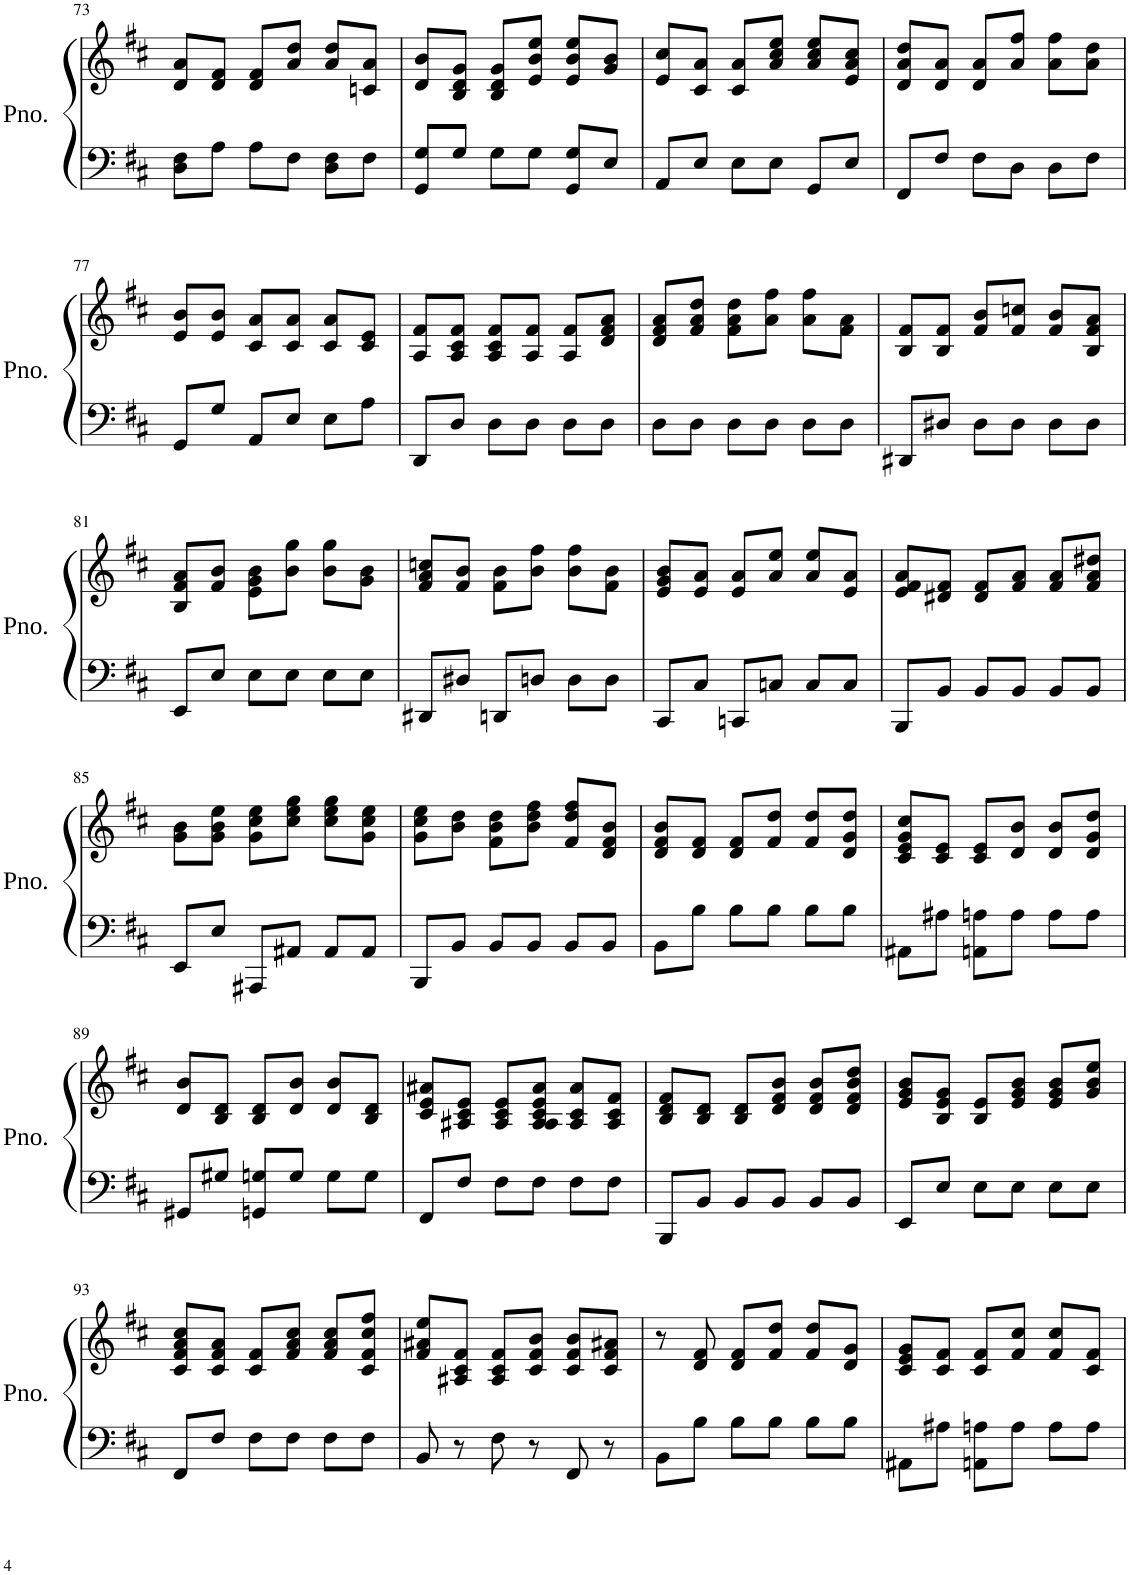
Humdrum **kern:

**kern	**kern
*part1	*part1
*staff2	*staff1
*I"Piano	*
*I'Pno.	*
!!LO:PB:g=z
*clefF4	*clefG2
*k[f#c#]	*k[f#c#]
*M3/4	*M3/4
=73	=73
8D\ 8F#\L	8d/ 8a/L
8A\J	8d/ 8f#/J
8A\L	8d/ 8f#/L
8F#\J	8a/ 8dd/J
8D\ 8F#\L	8a/ 8dd/L
8F#\J	8cn/ 8a/J
=74	=74
8GG/ 8G/L	8d/ 8b/L
8G/J	8B/ 8d/ 8g/J
8G\L	8B/ 8d/ 8g/L
8G\J	8e/ 8b/ 8ee/J
8GG/ 8G/L	8e/ 8b/ 8ee/L
8E/J	8g/ 8b/J
=75	=75
8AA/L	8e/ 8cc#/L
8E/J	8c#/ 8a/J
8E\L	8c#/ 8a/L
8E\J	8a/ 8cc#/ 8ee/J
8GG/L	8a/ 8cc#/ 8ee/L
8E/J	8e/ 8a/ 8cc#/J
=76	=76
8FF#/L	8d/ 8a/ 8dd/L
8F#/J	8d/ 8a/J
8F#\L	8d/ 8a/L
8D\J	8a/ 8ff#/J
8D\L	8a\ 8ff#\L
8F#\J	8a\ 8dd\J
!!LO:LB:g=z
=77	=77
8GG/L	8e/ 8b/L
8G/J	8e/ 8b/J
8AA/L	8c#/ 8a/L
8E/J	8c#/ 8a/J
8E\L	8c#/ 8a/L
8A\J	8c#/ 8e/J
=78	=78
8DD/L	8A/ 8f#/L
8D/J	8A/ 8c#/ 8f#/J
8D\L	8A/ 8c#/ 8f#/L
8D\J	8A/ 8f#/J
8D\L	8A/ 8f#/L
8D\J	8d/ 8f#/ 8a/J
=79	=79
8D\L	8d/ 8f#/ 8a/L
8D\J	8f#/ 8a/ 8dd/J
8D\L	8f#\ 8a\ 8dd\L
8D\J	8a\ 8ff#\J
8D\L	8a\ 8ff#\L
8D\J	8f#\ 8a\J
=80	=80
8DD#X/L	8B/ 8f#/L
8D#X/J	8B/ 8f#/J
8D#\L	8f#/ 8b/L
8D#\J	8f#/ 8ccn/J
8D#\L	8f#/ 8b/L
8D#\J	8B/ 8f#/ 8a/J
!!LO:LB:g=z
=81	=81
8EE/L	8B/ 8f#/ 8a/L
8E/J	8f#/ 8b/J
8E\L	8e\ 8g\ 8b\L
8E\J	8b\ 8gg\J
8E\L	8b\ 8gg\L
8E\J	8g\ 8b\J
=82	=82
8DD#X/L	8f#/ 8a/ 8ccn/L
8D#X/J	8f#/ 8b/J
8DDn/L	8f#\ 8b\L
8Dn/J	8b\ 8ff#\J
8D\L	8b\ 8ff#\L
8D\J	8f#\ 8b\J
=83	=83
8CC#/L	8e/ 8g/ 8b/L
8C#/J	8e/ 8a/J
8CCn/L	8e/ 8a/L
8Cn/J	8a/ 8ee/J
8C/L	8a/ 8ee/L
8C/J	8e/ 8a/J
=84	=84
8BBB/L	8e/ 8f#/ 8a/L
8BB/J	8d#X/ 8f#/J
8BB/L	8d#/ 8f#/L
8BB/J	8f#/ 8a/J
8BB/L	8f#/ 8a/L
8BB/J	8f#/ 8a/ 8dd#X/J
!!LO:LB:g=z
=85	=85
8EE/L	8g\ 8b\L
8E/J	8g\ 8b\ 8ee\J
8AAA#X/L	8g\ 8cc#\ 8ee\L
8AA#X/J	8cc#\ 8ee\ 8gg\J
8AA#/L	8cc#\ 8ee\ 8gg\L
8AA#/J	8g\ 8cc#\ 8ee\J
=86	=86
8BBB/L	8g\ 8cc#\ 8ee\L
8BB/J	8b\ 8dd\J
8BB/L	8f#\ 8b\ 8dd\L
8BB/J	8b\ 8dd\ 8ff#\J
8BB/L	8f#/ 8dd/ 8ff#/L
8BB/J	8d/ 8f#/ 8b/J
=87	=87
8BB\L	8d/ 8f#/ 8b/L
8B\J	8d/ 8f#/J
8B\L	8d/ 8f#/L
8B\J	8f#/ 8dd/J
8B\L	8f#/ 8dd/L
8B\J	8d/ 8g/ 8dd/J
=88	=88
8AA#X\L	8c#/ 8e/ 8g/ 8cc#/L
8A#X\J	8c#/ 8e/J
8AAn\ 8An\L	8c#/ 8e/L
8A\J	8d/ 8b/J
8A\L	8d/ 8b/L
8A\J	8d/ 8g/ 8dd/J
!!LO:LB:g=z
=89	=89
8GG#X/L	8d/ 8b/L
8G#X/J	8B/ 8d/J
8GGn/ 8Gn/L	8B/ 8d/L
8G/J	8d/ 8b/J
8G\L	8d/ 8b/L
8G\J	8B/ 8d/J
=90	=90
8FF#/L	8c#/ 8e/ 8a#X/L
8F#/J	8A#X/ 8c#/ 8e/J
8F#\L	8A#/ 8c#/ 8e/L
8F#\J	8A#/ 8A#/ 8c#/ 8e/ 8a#/J
8F#\L	8A#/ 8c#/ 8a#/L
8F#\J	8A#/ 8c#/ 8f#/J
=91	=91
8BBB/L	8B/ 8d/ 8f#/L
8BB/J	8B/ 8d/J
8BB/L	8B/ 8d/L
8BB/J	8d/ 8f#/ 8b/J
8BB/L	8d/ 8f#/ 8b/L
8BB/J	8d/ 8f#/ 8b/ 8dd/J
=92	=92
8EE/L	8e/ 8g/ 8b/L
8E/J	8B/ 8e/ 8g/J
8E\L	8B/ 8e/L
8E\J	8e/ 8g/ 8b/J
8E\L	8e/ 8g/ 8b/L
8E\J	8g/ 8b/ 8ee/J
!!LO:LB:g=z
=93	=93
8FF#/L	8c#/ 8f#/ 8a/ 8cc#/L
8F#/J	8c#/ 8f#/ 8a/J
8F#\L	8c#/ 8f#/L
8F#\J	8f#/ 8a/ 8cc#/J
8F#\L	8f#/ 8a/ 8cc#/L
8F#\J	8c#/ 8f#/ 8cc#/ 8ff#/J
=94	=94
8BB/	8f#/ 8a#X/ 8ee/L
8r	8A#X/ 8c#/ 8f#/J
8F#\	8A#/ 8c#/ 8f#/L
8r	8c#/ 8f#/ 8b/J
8FF#/	8c#/ 8f#/ 8b/L
8r	8c#/ 8f#/ 8a#X/J
=95	=95
8BB\L	8r
8B\J	8d/ 8f#/
8B\L	8d/ 8f#/L
8B\J	8f#/ 8dd/J
8B\L	8f#/ 8dd/L
8B\J	8d/ 8g/J
=96	=96
8AA#X\L	8c#/ 8e/ 8g/L
8A#X\J	8c#/ 8f#/J
8AAn\ 8An\L	8c#/ 8f#/L
8A\J	8f#/ 8cc#/J
8A\L	8f#/ 8cc#/L
8A\J	8c#/ 8f#/J
=	=
*-	*-
